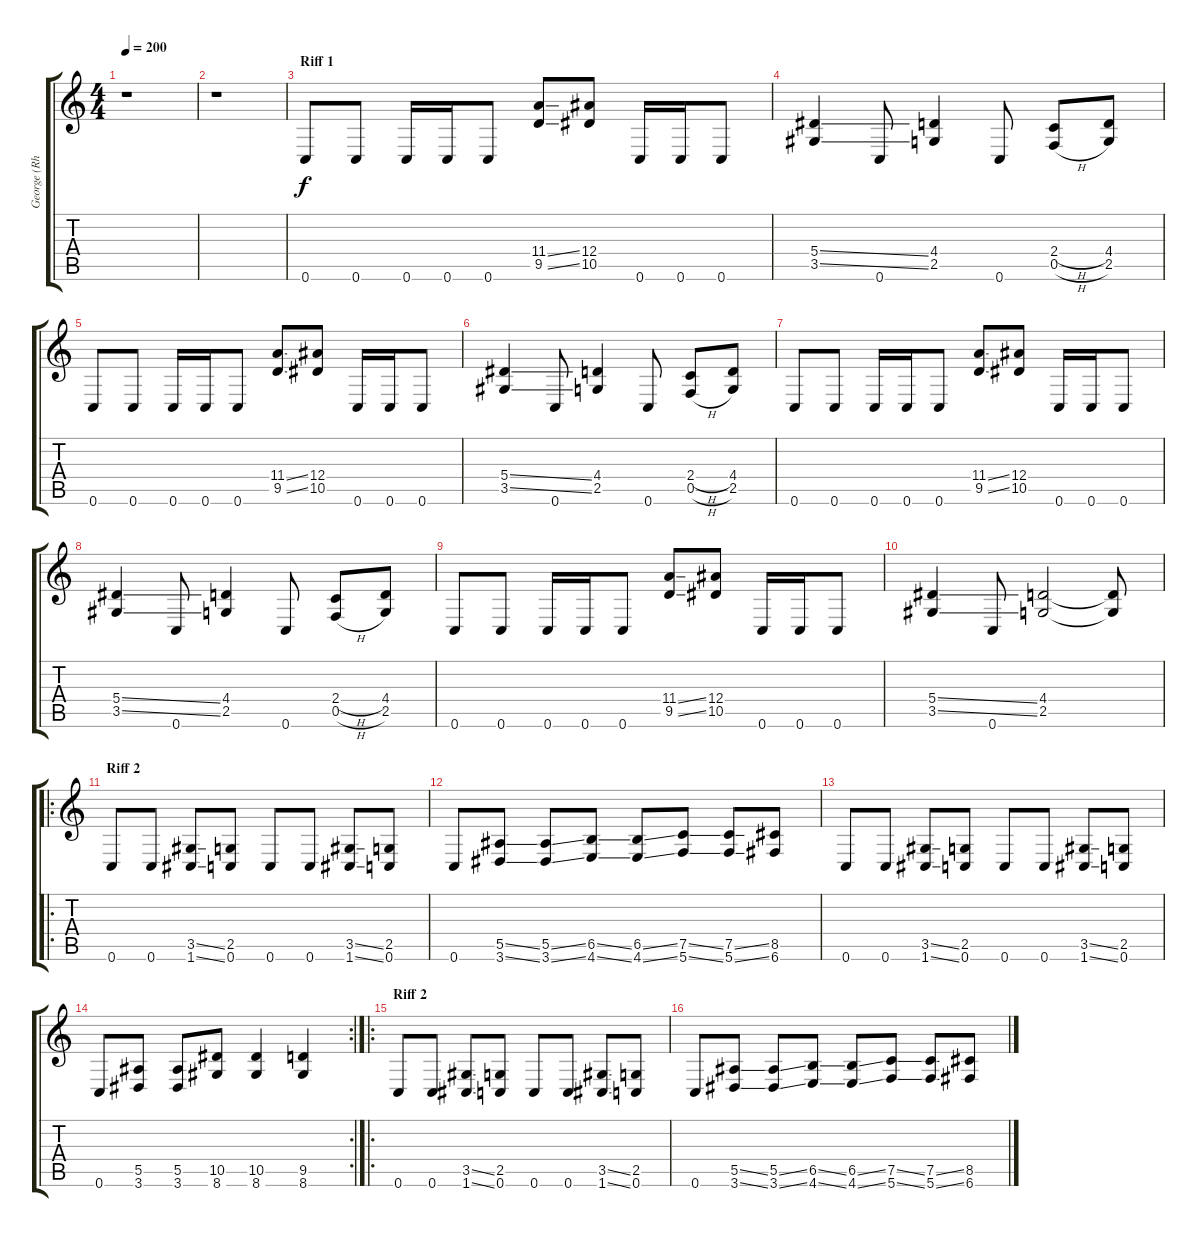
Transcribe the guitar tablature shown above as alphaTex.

\track ("George (Rhythm Guitar)" "George (Rh") {instrument distortionguitar}
\staff {score tabs}
\tuning (C4 G3 Eb3 Bb2 F2 C2) {hide}
\ts (4 4)
\tempo 200
\clef g2
\ks c
r.1{dy f instrument distortionguitar} |
r.1 |
\section ("" "Riff 1")
0.6.8 0.6.8 0.6.16 0.6.16 0.6.8 (11.4{ss} 9.5{ss}).8 (12.4 10.5).8 0.6.16 0.6.16 0.6.8 |
(5.4{ss} 3.5{ss}).4 0.6.8 (4.4 2.5).4 0.6.8 (2.4{h} 0.5{h}).8 (4.4 2.5).8 |
0.6.8 0.6.8 0.6.16 0.6.16 0.6.8 (11.4{ss} 9.5{ss}).8 (12.4 10.5).8 0.6.16 0.6.16 0.6.8 |
(5.4{ss} 3.5{ss}).4 0.6.8 (4.4 2.5).4 0.6.8 (2.4{h} 0.5{h}).8 (4.4 2.5).8 |
0.6.8 0.6.8 0.6.16 0.6.16 0.6.8 (11.4{ss} 9.5{ss}).8 (12.4 10.5).8 0.6.16 0.6.16 0.6.8 |
(5.4{ss} 3.5{ss}).4 0.6.8 (4.4 2.5).4 0.6.8 (2.4{h} 0.5{h}).8 (4.4 2.5).8 |
0.6.8 0.6.8 0.6.16 0.6.16 0.6.8 (11.4{ss} 9.5{ss}).8 (12.4 10.5).8 0.6.16 0.6.16 0.6.8 |
(5.4{ss} 3.5{ss}).4 0.6.8 (4.4 2.5).2 (4.4{t} 2.5{t}).8 |
\ro
\section ("" "Riff 2")
0.6.8 0.6.8 (3.5{ss} 1.6{ss}).8 (2.5 0.6).8 0.6.8 0.6.8 (3.5{ss} 1.6{ss}).8 (2.5 0.6).8 |
0.6.8 (5.5{ss} 3.6{ss}).8 (5.5{ss} 3.6{ss}).8 (6.5{ss} 4.6{ss}).8 (6.5{ss} 4.6{ss}).8 (7.5{ss} 5.6{ss}).8 (7.5{ss} 5.6{ss}).8 (8.5 6.6).8 |
0.6.8 0.6.8 (3.5{ss} 1.6{ss}).8 (2.5 0.6).8 0.6.8 0.6.8 (3.5{ss} 1.6{ss}).8 (2.5 0.6).8 |
\rc 2
0.6.8 (5.5 3.6).8 (5.5 3.6).8 (10.5 8.6).8 (10.5 8.6).4 (9.5 8.6).4 |
\ro
\section ("" "Riff 2 ")
0.6.8 0.6.8 (3.5{ss} 1.6{ss}).8 (2.5 0.6).8 0.6.8 0.6.8 (3.5{ss} 1.6{ss}).8 (2.5 0.6).8 |
0.6.8 (5.5{ss} 3.6{ss}).8 (5.5{ss} 3.6{ss}).8 (6.5{ss} 4.6{ss}).8 (6.5{ss} 4.6{ss}).8 (7.5{ss} 5.6{ss}).8 (7.5{ss} 5.6{ss}).8 (8.5 6.6).8
